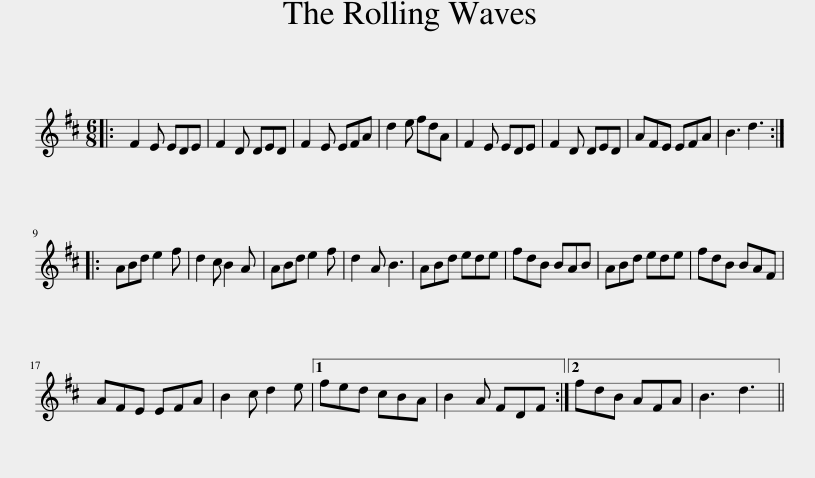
X:1
L:1/8
M:6/8
I:linebreak $
K:D
V:1 treble
V:1
|: F2 E EDE | F2 D DED | F2 E EFA | d2 e fdA | F2 E EDE | %5
 F2 D DED | AFE EFA | B3 d3 ::$ ABd e2 f | d2 c B2 A | %10
 ABd e2 f | d2 A B3 | ABd ede | fdB BAB | ABd ede | %15
 fdB BAF |$ AFE EFA | B2 c d2 e |1 fed cBA | B2 A FDF :|2 %20
 fdB AFA | B3 d3 || %22
